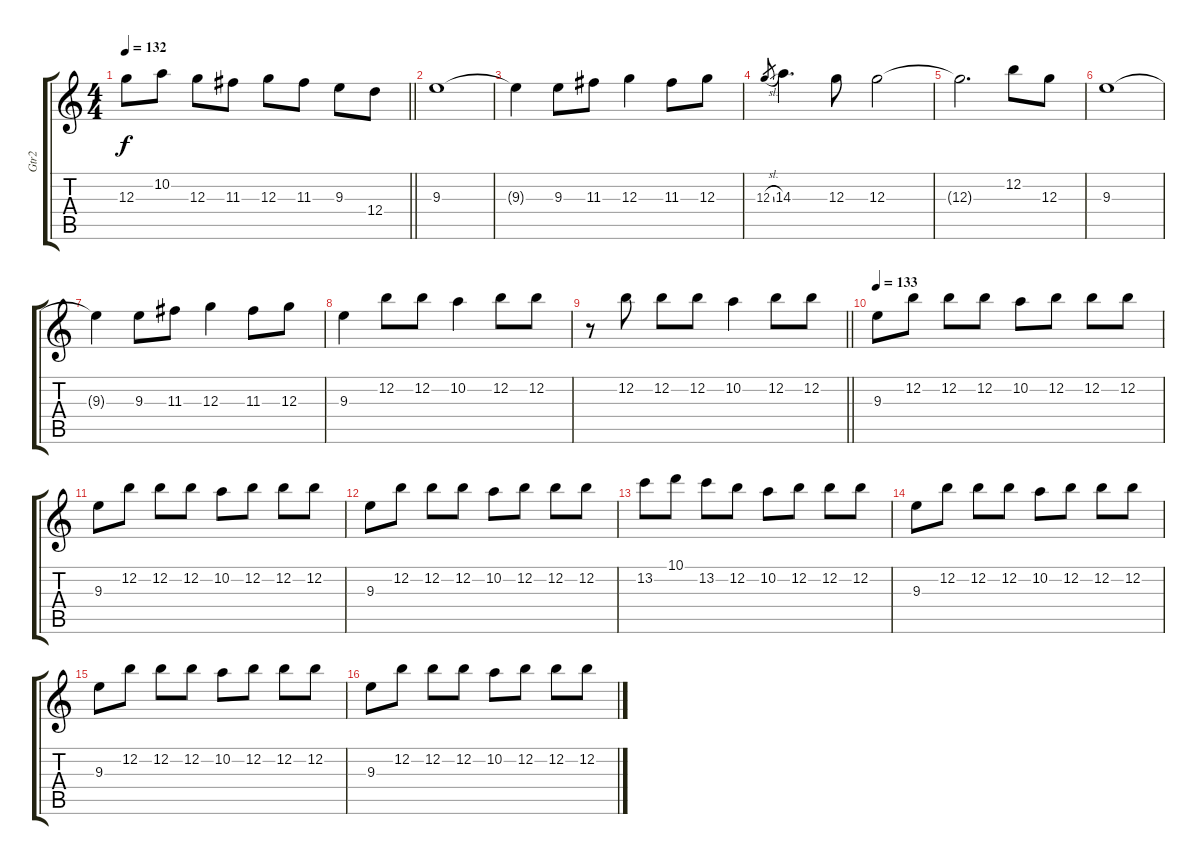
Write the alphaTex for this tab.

\track ("Gtr2" "Gtr2") {instrument distortionguitar}
\staff {score tabs}
\tuning (E4 B3 G3 D3 A2 E2) {hide}
\ts (4 4)
\tempo 132
\clef g2
\barLineRight lightlight
\ks c
12.3.8{dy f} 10.2.8 12.3.8 11.3.8 12.3.8 11.3.8 9.3.8 12.4.8 |
9.3.1 |
9.3{t}.4 9.3.8 11.3.8 12.3.4 11.3.8 12.3.8 |
12.3{sl}.8{gr} 14.3.4{d} 12.3.8 12.3.2 |
12.3{t}.2{d} 12.2.8 12.3.8 |
9.3.1 |
9.3{t}.4 9.3.8 11.3.8 12.3.4 11.3.8 12.3.8 |
9.3.4 12.2.8 12.2.8 10.2.4 12.2.8 12.2.8 |
\barLineRight lightlight
r.8 12.2.8 12.2.8 12.2.8 10.2.4 12.2.8 12.2.8 |
\tempo 133
9.3.8 12.2.8 12.2.8 12.2.8 10.2.8 12.2.8 12.2.8 12.2.8 |
9.3.8 12.2.8 12.2.8 12.2.8 10.2.8 12.2.8 12.2.8 12.2.8 |
9.3.8 12.2.8 12.2.8 12.2.8 10.2.8 12.2.8 12.2.8 12.2.8 |
13.2.8 10.1.8 13.2.8 12.2.8 10.2.8 12.2.8 12.2.8 12.2.8 |
9.3.8 12.2.8 12.2.8 12.2.8 10.2.8 12.2.8 12.2.8 12.2.8 |
9.3.8 12.2.8 12.2.8 12.2.8 10.2.8 12.2.8 12.2.8 12.2.8 |
9.3.8 12.2.8 12.2.8 12.2.8 10.2.8 12.2.8 12.2.8 12.2.8
